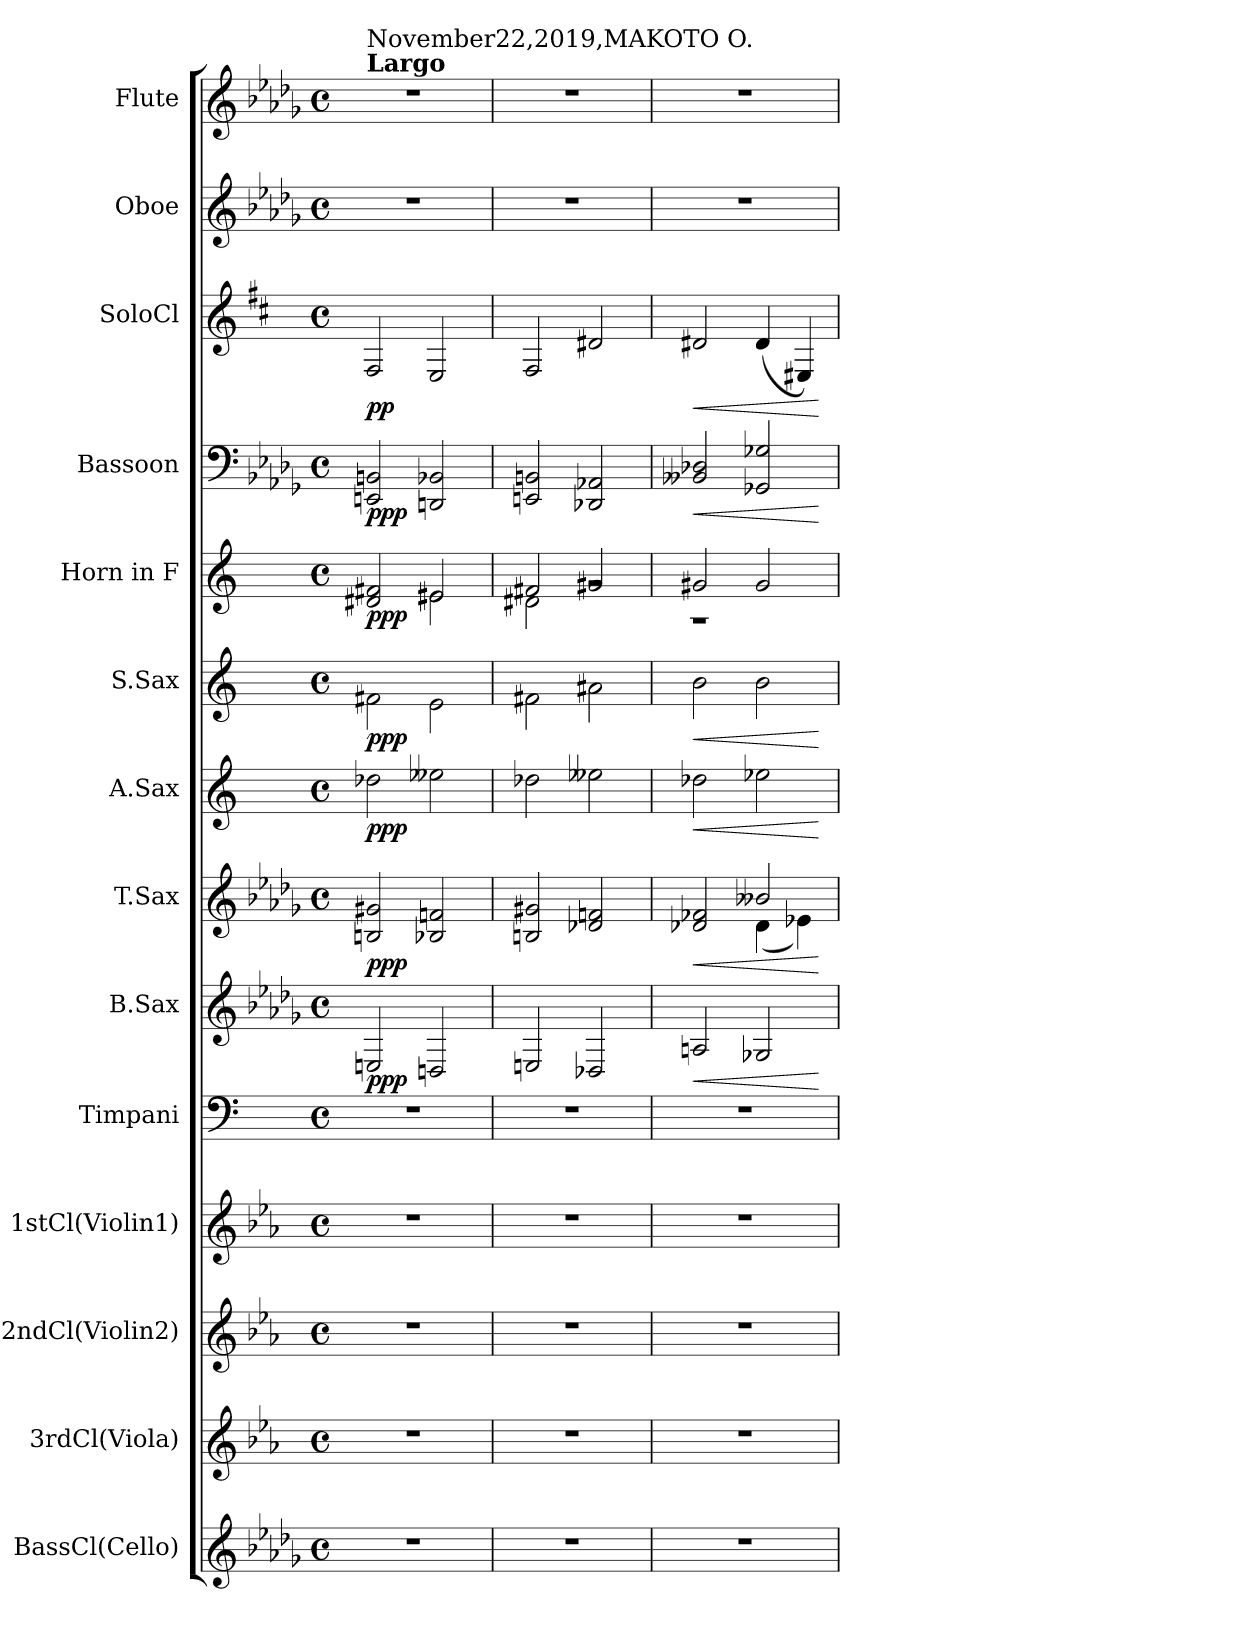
**kern	**kern	**kern	**kern	**kern	**kern	**dynam	**kern	**dynam	**kern	**dynam	**kern	**dynam	**kern	**dynam	**kern	**dynam	**kern	**dynam	**kern	**kern
*part14	*part13	*part12	*part11	*part10	*part9	*part9	*part8	*part8	*part7	*part7	*part6	*part6	*part5	*part5	*part4	*part4	*part3	*part3	*part2	*part1
*staff14	*staff13	*staff12	*staff11	*staff10	*staff9	*staff9	*staff8	*staff8	*staff7	*staff7	*staff6	*staff6	*staff5	*staff5	*staff4	*staff4	*staff3	*staff3	*staff2	*staff1
*I"BassCl(Cello)	*I"3rdCl(Viola)	*I"2ndCl(Violin2)	*I"1stCl(Violin1)	*I"Timpani	*I"B.Sax	*	*I"T.Sax	*	*I"A.Sax	*	*I"S.Sax	*	*I"Horn in F	*	*I"Bassoon	*	*I"SoloCl	*	*I"Oboe	*I"Flute
*I'BassCl(Cello)	*I'3rdCl(Viola)	*I'2ndCl(Violin2)	*I'1stCl(Violin1)	*	*	*	*I'T. Sax.	*	*I'A. Sax.	*	*I'S. Sax.	*	*I'Horn in F	*	*	*	*I'SoloCl	*	*	*
*clefG2	*clefG2	*clefG2	*clefG2	*clefF4	*clefG2	*	*clefG2	*	*clefG2	*	*clefG2	*	*clefG2	*	*clefF4	*	*clefG2	*	*clefG2	*clefG2
*ITrd8c14	*ITrd1c2	*ITrd1c2	*ITrd1c2	*	*ITrd12c21	*	*ITrd8c14	*	*ITrd5c9	*	*ITrd1c2	*	*ITrd4c7	*	*	*	*ITrd1c2	*	*	*
*k[b-e-a-d-g-]	*k[b-e-a-d-g-]	*k[b-e-a-d-g-]	*k[b-e-a-d-g-]	*k[]	*k[b-e-a-d-g-]	*	*k[b-e-a-d-g-]	*	*k[b-e-a-]	*	*k[b-e-]	*	*k[b-]	*	*k[b-e-a-d-g-]	*	*k[]	*	*k[b-e-a-d-g-]	*k[b-e-a-d-g-]
*M4/4	*M4/4	*M4/4	*M4/4	*M4/4	*M4/4	*	*M4/4	*	*M4/4	*	*M4/4	*	*M4/4	*	*M4/4	*	*M4/4	*	*M4/4	*M4/4
*met(c)	*met(c)	*met(c)	*met(c)	*met(c)	*met(c)	*	*met(c)	*	*met(c)	*	*met(c)	*	*met(c)	*	*met(c)	*	*met(c)	*	*met(c)	*met(c)
*MM52	*MM52	*MM52	*MM52	*MM52	*MM52	*	*MM52	*	*MM52	*	*MM52	*	*MM52	*	*MM52	*	*MM52	*	*MM52	*MM52
=1	=1	=1	=1	=1	=1	=1	=1	=1	=1	=1	=1	=1	=1	=1	=1	=1	=1	=1	=1	=1
*	*	*	*	*	*	*	*	*	*	*	*	*	*^	*	*	*	*	*	*	*
!	!	!	!	!	!	!	!	!	!	!	!	!	!	!	!	!	!	!	!	!	!LO:TX:a:B:t=Largo
!	!	!	!	!	!	!	!	!	!	!	!	!	!	!	!	!	!	!	!	!	!LO:TX:t=November22,2019,MAKOTO O.
!	!	!	!	!	!	!LO:DY:b	!	!LO:DY:b	!	!LO:DY:b	!	!LO:DY:b	!	!	!LO:DY:b	!	!LO:DY:b	!	!LO:DY:b	!	!
1r	1r	1r	1r	1r	2EEn/	ppp	2BBn/ 2G#X/	ppp	2f-X\	ppp	2en\	ppp	2G#X/ 2Bn/	2raayy	ppp	2EEn/ 2BBn/	ppp	2E/	pp	1r	1r
.	.	.	.	.	2DDn/	.	2BB-X/ 2Fn/	.	2g--X\	.	2d\	.	2A#X/	2A#\	.	2DDn/ 2BB-X/	.	2D/	.	.	.
=2	=2	=2	=2	=2	=2	=2	=2	=2	=2	=2	=2	=2	=2	=2	=2	=2	=2	=2	=2	=2	=2
1r	1r	1r	1r	1r	2EEn/	.	2BBn/ 2G#X/	.	2f-X\	.	2en\	.	2Bn/	2G#X\	.	2EEn/ 2BBn/	.	2E/	.	1r	1r
.	.	.	.	.	2DD-X/	.	2D-X/ 2Fn/	.	2g--X\	.	2g#X\	.	2c#X/	2rg	.	2DD-X/ 2AA-X/	.	2c#X/	.	.	.
=3	=3	=3	=3	=3	=3	=3	=3	=3	=3	=3	=3	=3	=3	=3	=3	=3	=3	=3	=3	=3	=3
!	!	!	!	!	!	!LO:HP:b	!	!LO:HP:b	!	!LO:HP:b	!	!LO:HP:b	!	!	!LO:HP:b	!	!LO:HP:b	!	!LO:HP:b	!	!
*	*	*	*	*	*	*	*^	*	*	*	*	*	*	*	*	*	*	*	*	*	*
1r	1r	1r	1r	1r	2AAn/	<	2D-X/ 2F-X/	2ryy	<	2f-X\	<	2a\	<	2c#X/	1r	<	2BB--X/ 2D-X/	<	2c#X/	<	1r	1r
.	.	.	.	.	2GG-X/	.	2B--X/	(<4D-\	.	2g-X\	.	2a\	.	2c#/	.	.	2GG-X/ 2G-X/	.	(<4c#/	.	.	.
.	.	.	.	.	.	.	.	4E-X\)	.	.	.	.	.	.	.	.	.	.	4D#X/)	.	.	.
*	*	*	*	*	*	*	*v	*v	*	*	*	*	*	*v	*v	*	*	*	*	*	*	*
.	.	.	.	.	.	[	.	[	.	[	.	[	.	[	.	[	.	[	.	.
=	=	=	=	=	=	=	=	=	=	=	=	=	=	=	=	=	=	=	=	=
*-	*-	*-	*-	*-	*-	*-	*-	*-	*-	*-	*-	*-	*-	*-	*-	*-	*-	*-	*-	*-
